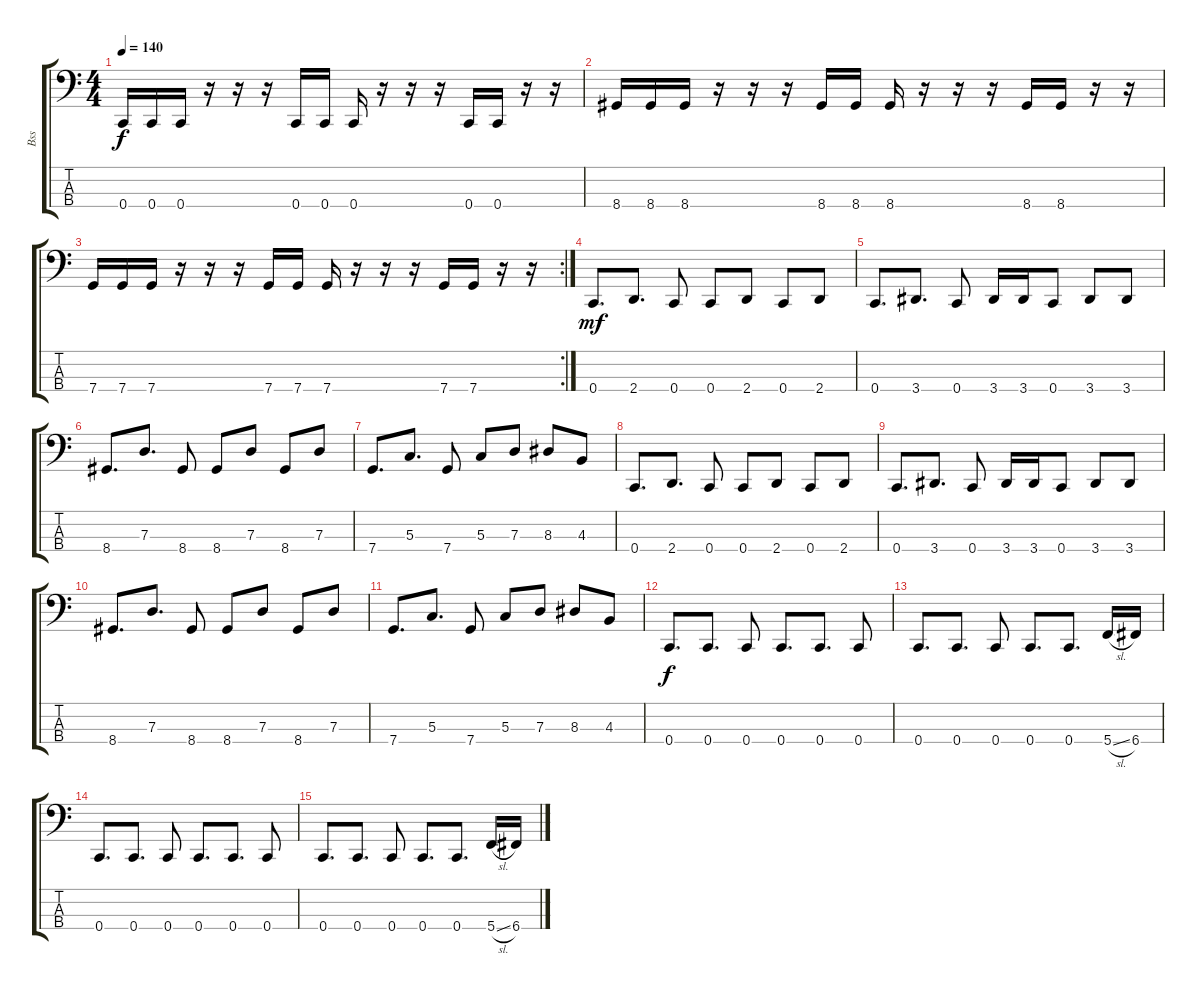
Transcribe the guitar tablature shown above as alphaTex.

\track ("Bss" "Bss") {instrument electricbasspick}
\staff {score tabs}
\tuning (G2 D2 G1 C1) {hide}
\ts (4 4)
\tempo 140
\clef f4
\ks c
0.4.16{dy f} 0.4.16 0.4.16 r.16 r.16 r.16 0.4.16 0.4.16 0.4.16 r.16 r.16 r.16 0.4.16 0.4.16 r.16 r.16 |
8.4.16 8.4.16 8.4.16 r.16 r.16 r.16 8.4.16 8.4.16 8.4.16 r.16 r.16 r.16 8.4.16 8.4.16 r.16 r.16 |
\rc 2
7.4.16 7.4.16 7.4.16 r.16 r.16 r.16 7.4.16 7.4.16 7.4.16 r.16 r.16 r.16 7.4.16 7.4.16 r.16 r.16 |
0.4.8{d dy mf} 2.4.8{d} 0.4.8 0.4.8 2.4.8 0.4.8 2.4.8 |
0.4.8{d} 3.4.8{d} 0.4.8 3.4.16 3.4.16 0.4.8 3.4.8 3.4.8 |
8.4.8{d} 7.3.8{d} 8.4.8 8.4.8 7.3.8 8.4.8 7.3.8 |
7.4.8{d} 5.3.8{d} 7.4.8 5.3.8 7.3.8 8.3.8 4.3.8 |
0.4.8{d} 2.4.8{d} 0.4.8 0.4.8 2.4.8 0.4.8 2.4.8 |
0.4.8{d} 3.4.8{d} 0.4.8 3.4.16 3.4.16 0.4.8 3.4.8 3.4.8 |
8.4.8{d} 7.3.8{d} 8.4.8 8.4.8 7.3.8 8.4.8 7.3.8 |
7.4.8{d} 5.3.8{d} 7.4.8 5.3.8 7.3.8 8.3.8 4.3.8 |
0.4.8{d dy f} 0.4.8{d} 0.4.8 0.4.8{d} 0.4.8{d} 0.4.8 |
0.4.8{d} 0.4.8{d} 0.4.8 0.4.8{d} 0.4.8{d} 5.4{sl}.16 6.4.16 |
0.4.8{d} 0.4.8{d} 0.4.8 0.4.8{d} 0.4.8{d} 0.4.8 |
0.4.8{d} 0.4.8{d} 0.4.8 0.4.8{d} 0.4.8{d} 5.4{sl}.16 6.4.16
